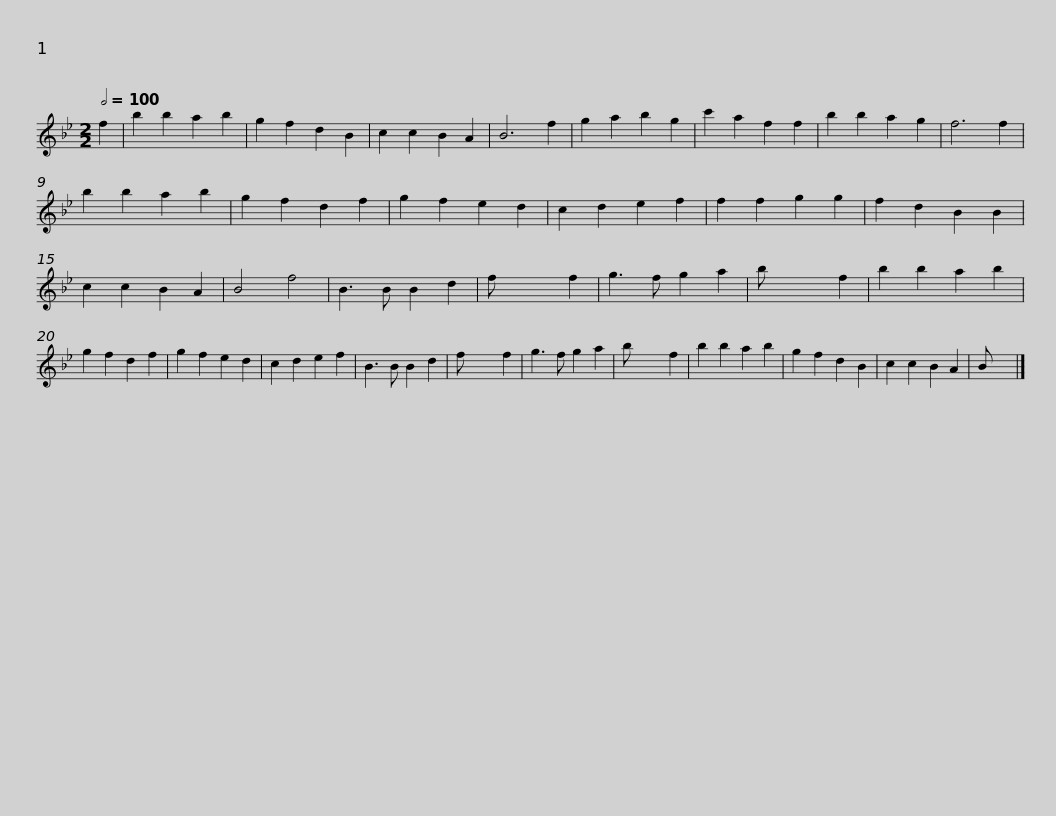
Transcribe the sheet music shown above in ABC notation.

X:1
L:1/8
Q:1/2=100
M:2/2
I:linebreak $
K:Bb
V:1 treble
V:1
 f2 | b2 b2 a2 b2 | g2 f2 d2 B2 | c2 c2 B2 A2 | B6 f2 | %5
 g2 a2 b2 g2 | c'2 a2 f2 f2 | b2 b2 a2 g2 | f6 f2 | b2 b2 a2 b2 |$ %10
 g2 f2 d2 f2 | g2 f2 e2 d2 | c2 d2 e2 f2 | f2 f2 g2 g2 | f2 d2 B2 B2 | %15
 c2 c2 B2 A2 | B4 f4 | B3 B B2 d2 | f x4 f2 | g3 f g2 a2 |$ %20
 b x4 f2 | b2 b2 a2 b2 | g2 f2 d2 f2 | g2 f2 e2 d2 | c2 d2 e2 f2 | %25
 B3 B B2 d2 | f x4 f2 | g3 f g2 a2 | b x4 f2 | b2 b2 a2 b2 |$ %30
 g2 f2 d2 B2 | c2 c2 B2 A2 | B x4 |] %33
